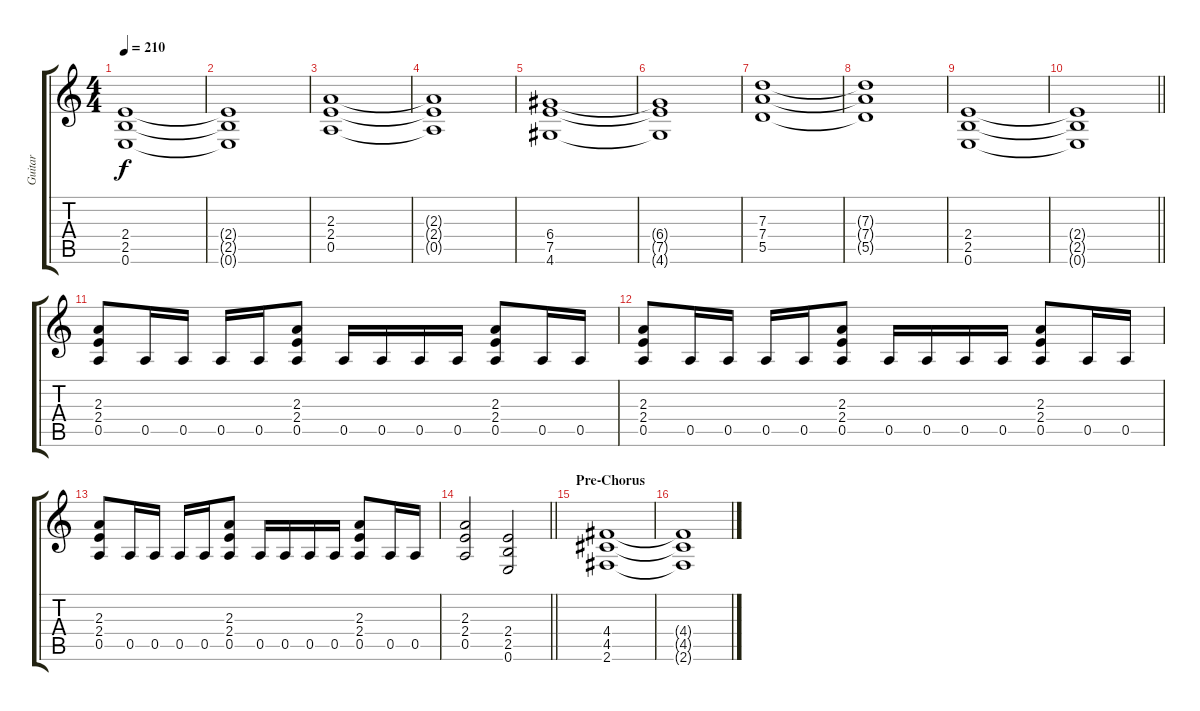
\track ("Guitar" "Guitar") {instrument distortionguitar}
\staff {score tabs}
\tuning (E4 B3 G3 D3 A2 E2) {hide}
\ts (4 4)
\tempo 210
\clef g2
\ks c
(2.4 2.5 0.6).1{dy f} |
(2.4{t} 2.5{t} 0.6{t}).1 |
(2.3 2.4 0.5).1 |
(2.3{t} 2.4{t} 0.5{t}).1 |
(6.4 7.5 4.6).1 |
(6.4{t} 7.5{t} 4.6{t}).1 |
(7.3 7.4 5.5).1 |
(7.3{t} 7.4{t} 5.5{t}).1 |
(2.4 2.5 0.6).1 |
\barLineRight lightlight
(2.4{t} 2.5{t} 0.6{t}).1 |
(2.3 2.4 0.5).8 0.5.16 0.5.16 0.5.16 0.5.16 (2.3 2.4 0.5).8 0.5.16 0.5.16 0.5.16 0.5.16 (2.3 2.4 0.5).8 0.5.16 0.5.16 |
(2.3 2.4 0.5).8 0.5.16 0.5.16 0.5.16 0.5.16 (2.3 2.4 0.5).8 0.5.16 0.5.16 0.5.16 0.5.16 (2.3 2.4 0.5).8 0.5.16 0.5.16 |
(2.3 2.4 0.5).8 0.5.16 0.5.16 0.5.16 0.5.16 (2.3 2.4 0.5).8 0.5.16 0.5.16 0.5.16 0.5.16 (2.3 2.4 0.5).8 0.5.16 0.5.16 |
\barLineRight lightlight
(2.3 2.4 0.5).2 (2.4 2.5 0.6).2 |
\section ("" "Pre-Chorus")
(4.4 4.5 2.6).1 |
(4.4{t} 4.5{t} 2.6{t}).1
